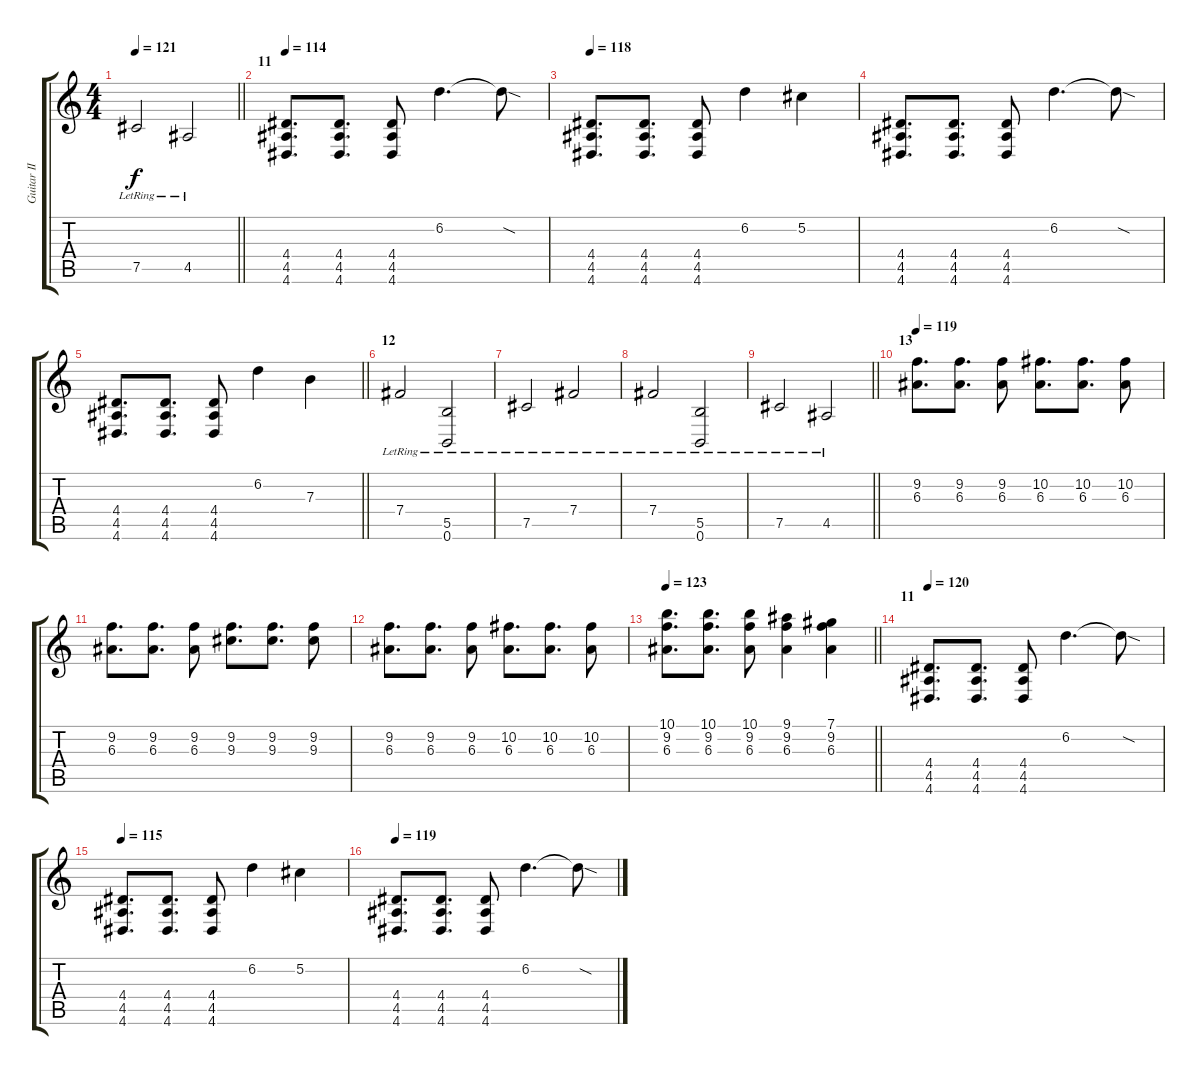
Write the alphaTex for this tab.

\track ("Guitar II" "Guitar II") {instrument distortionguitar}
\staff {score tabs}
\tuning (Db4 Ab3 E3 B2 Gb2 B1) {hide}
\ts (4 4)
\tempo 121
\clef g2
\barLineRight lightlight
\ks c
7.5{lr}.2{dy f} 4.5{lr}.2 |
\section ("" "11")
\tempo 114
(4.4 4.5 4.6).8{d} (4.4 4.5 4.6).8{d} (4.4 4.5 4.6).8 6.2.4{d} 6.2{sod t}.8 |
\tempo 118
(4.4 4.5 4.6).8{d} (4.4 4.5 4.6).8{d} (4.4 4.5 4.6).8 6.2.4 5.2.4 |
(4.4 4.5 4.6).8{d} (4.4 4.5 4.6).8{d} (4.4 4.5 4.6).8 6.2.4{d} 6.2{sod t}.8 |
\barLineRight lightlight
(4.4 4.5 4.6).8{d} (4.4 4.5 4.6).8{d} (4.4 4.5 4.6).8 6.2.4 7.3.4 |
\section ("" "12")
7.4{lr}.2 (5.5{lr} 0.6{lr}).2 |
7.5{lr}.2 7.4{lr}.2 |
7.4{lr}.2 (5.5{lr} 0.6{lr}).2 |
\barLineRight lightlight
7.5{lr}.2 4.5{lr}.2 |
\section ("" "13")
\tempo 119
(9.2 6.3).8{d} (9.2 6.3).8{d} (9.2 6.3).8 (10.2 6.3).8{d} (10.2 6.3).8{d} (10.2 6.3).8 |
(9.2 6.3).8{d} (9.2 6.3).8{d} (9.2 6.3).8 (9.2 9.3).8{d} (9.2 9.3).8{d} (9.2 9.3).8 |
(9.2 6.3).8{d} (9.2 6.3).8{d} (9.2 6.3).8 (10.2 6.3).8{d} (10.2 6.3).8{d} (10.2 6.3).8 |
\tempo 123
\barLineRight lightlight
(10.1 9.2 6.3).8{d} (10.1 9.2 6.3).8{d} (10.1 9.2 6.3).8 (9.1 9.2 6.3).4 (7.1 9.2 6.3).4 |
\section ("" "11")
\tempo 120
(4.4 4.5 4.6).8{d} (4.4 4.5 4.6).8{d} (4.4 4.5 4.6).8 6.2.4{d} 6.2{sod t}.8 |
\tempo 115
(4.4 4.5 4.6).8{d} (4.4 4.5 4.6).8{d} (4.4 4.5 4.6).8 6.2.4 5.2.4 |
\tempo 119
(4.4 4.5 4.6).8{d} (4.4 4.5 4.6).8{d} (4.4 4.5 4.6).8 6.2.4{d} 6.2{sod t}.8
